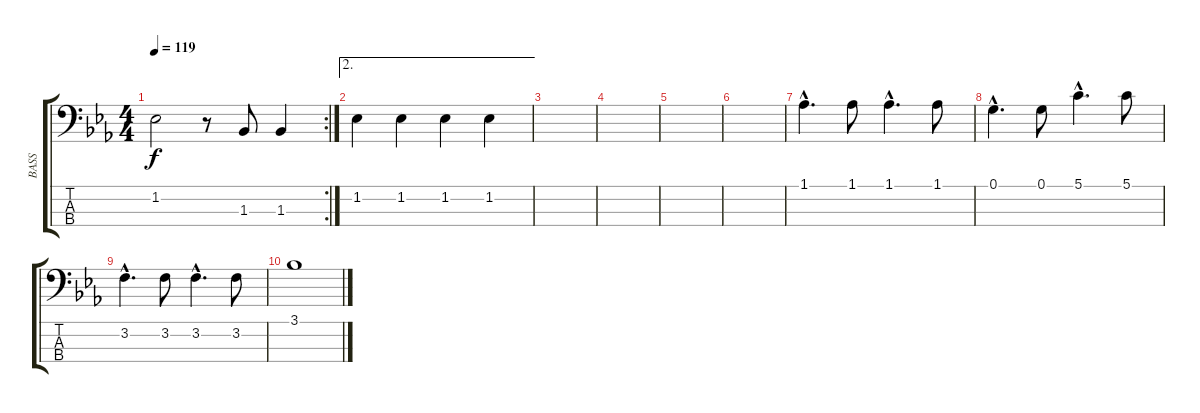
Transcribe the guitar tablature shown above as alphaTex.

\track ("BASS" "BASS") {instrument electricbassfinger}
\staff {score tabs}
\tuning (G2 D2 A1 E1) {hide}
\rc 2
\ts (4 4)
\tempo 119
\clef f4
\ks eb
1.2{t}.2{dy f} r.8 1.3.8 1.3.4 |
\ae 2
1.2.4 1.2.4 1.2.4 1.2.4 |
|
|
|
|
1.1{hac}.4{d} 1.1.8 1.1{hac}.4{d} 1.1.8 |
0.1{hac}.4{d} 0.1.8 5.1{hac}.4{d} 5.1.8 |
3.2{hac}.4{d} 3.2.8 3.2{hac}.4{d} 3.2.8 |
3.1.1
